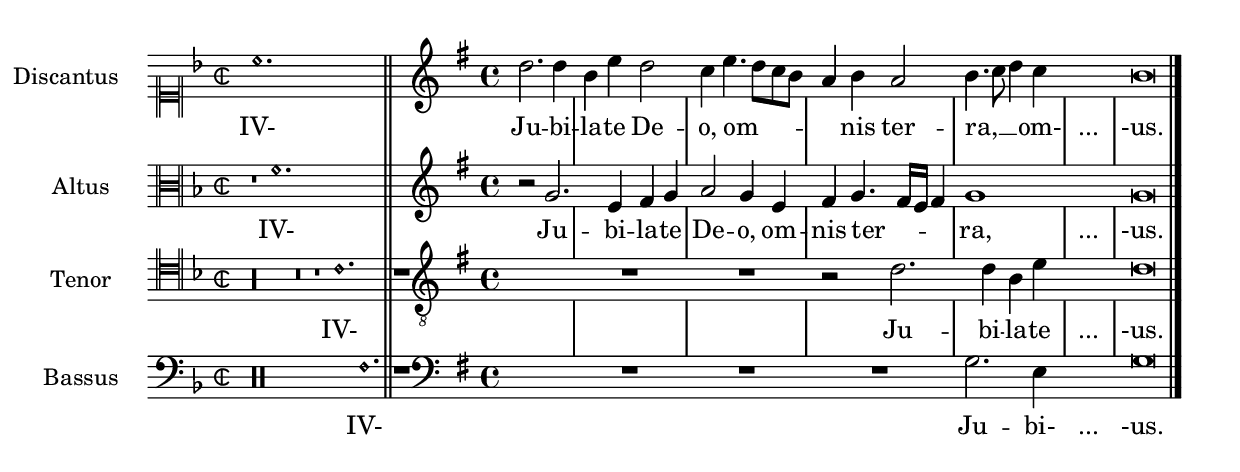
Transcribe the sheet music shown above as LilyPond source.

%% Do not edit this file; it is auto-generated from LSR http://lsr.dsi.unimi.it
%% This file is in the public domain.
\version "2.11.64"

\header {
  lsrtags = "ancient-notation, template"

  texidoces = "
Al transcribir música mensural, es útil un «incipit» al compienzo
de la pieza para indicar la tonalidad y el tempo
originales. Aunque los músicos actuales están acostumbrados a las
barras de compás para reconocer con más facilidad los patrones
rítmicos, durante el período de la música mensural aún no se
habíen inventado las líneas divisorias; de hecho, la medida solía
cambiar a cada pocas notas. Como compromiso, a menudo las líneas
divisorias se imprimen entre los pentagramas en vez de hacerlo
encima de ellos.

"
  doctitlees = "Plantilla de notación de música antigua (transcripción moderna de música mensural)"
  
  texidocde = "
Bei der Transkription von Mensuralmusik ist es oft erwünscht, ein 
Incipit an den Anfang des Stückes zu stellen, damit klar ist, wie 
Tempo und Schlüssel in der Originalnotation gesetzt waren. Während 
heutzutage Musiker an Taktlinien gewöhnt sind, um Rhythmen schneller 
zu erkennen, wurden diese in der Mensuralmusik nicht verwendet. 
Tatsächlich ändern sich die Rhythmen auch oft alle paar Noten. Als 
ein Kompromiss werden die Notenlinien nicht auf dem System, sondern 
zwischen den Systemen geschrieben.
"

  texidoc = "
When transcribing mensural music, an incipit at the beginning of the
piece is useful to indicate the original key and tempo. While today
musicians are used to bar lines in order to faster recognize rhythmic
patterns, bar lines were not yet invented during the period of mensural
music; in fact, the meter often changed after every few notes. As a
compromise, bar lines are often printed between the staves rather than
on the staves. 

"
  doctitle = "Ancient notation template -- modern transcription of mensural music"
} % begin verbatim

global = {
  \set Score.skipBars = ##t

  % incipit
  \once \override Score.SystemStartBracket #'transparent = ##t
  \override Score.SpacingSpanner #'spacing-increment = #1.0 % tight spacing
  \key f \major
  \time 2/2
  \once \override Staff.TimeSignature #'style = #'neomensural
  \override Voice.NoteHead #'style = #'neomensural
  \override Voice.Rest #'style = #'neomensural
  \set Staff.printKeyCancellation = ##f
  \cadenzaOn % turn off bar lines
  \skip 1*10
  \once \override Staff.BarLine #'transparent = ##f
  \bar "||"
  \skip 1*1 % need this extra \skip such that clef change comes
            % after bar line
  \bar ""

  % main
  \revert Score.SpacingSpanner #'spacing-increment % CHECK: no effect?
  \cadenzaOff % turn bar lines on again
  \once \override Staff.Clef #'full-size-change = ##t
  \set Staff.forceClef = ##t
  \key g \major
  \time 4/4
  \override Voice.NoteHead #'style = #'default
  \override Voice.Rest #'style = #'default

  % FIXME: setting printKeyCancellation back to #t must not
  % occur in the first bar after the incipit.  Dto. for forceClef.
  % Therefore, we need an extra \skip.
  \skip 1*1
  \set Staff.printKeyCancellation = ##t
  \set Staff.forceClef = ##f

  \skip 1*7 % the actual music

  % let finis bar go through all staves
  \override Staff.BarLine #'transparent = ##f

  % finis bar
  \bar "|."
}

discantusNotes = {
  \transpose c' c'' {
    \set Staff.instrumentName = #"Discantus  "

    % incipit
    \clef "neomensural-c1"
    c'1. s2   % two bars
    \skip 1*8 % eight bars
    \skip 1*1 % one bar

    % main
    \clef "treble"
    d'2. d'4 |
    b e' d'2 |
    c'4 e'4.( d'8 c' b |
    a4) b a2 |
    b4.( c'8 d'4) c'4 |
    \once \override NoteHead #'transparent = ##t c'1 |
    b\breve |
  }
}

discantusLyrics = \lyricmode {
  % incipit
  IV-

  % main
  Ju -- bi -- |
  la -- te De -- |
  o, om --
  nis ter -- |
  ra, __ om- |
  "..." |
  -us. |
}

altusNotes = {
  \transpose c' c'' {
    \set Staff.instrumentName = #"Altus  "

    % incipit
    \clef "neomensural-c3"
    r1        % one bar
    f1. s2    % two bars
    \skip 1*7 % seven bars
    \skip 1*1 % one bar

    % main
    \clef "treble"
    r2 g2. e4 fis g | % two bars
    a2 g4 e |
    fis g4.( fis16 e fis4) |
    g1 |
    \once \override NoteHead #'transparent = ##t g1 |
    g\breve |
  }
}

altusLyrics = \lyricmode {
  % incipit
  IV-

  % main
  Ju -- bi -- la -- te | % two bars
  De -- o, om -- |
  nis ter -- ra, |
  "..." |
  -us. |
}

tenorNotes = {
  \transpose c' c' {
    \set Staff.instrumentName = #"Tenor  "

    % incipit
    \clef "neomensural-c4"
    r\longa   % four bars
    r\breve   % two bars
    r1        % one bar
    c'1. s2   % two bars
    \skip 1*1 % one bar
    \skip 1*1 % one bar

    % main
    \clef "treble_8"
    R1 |
    R1 |
    R1 |
    r2 d'2. d'4 b e' | % two bars
    \once \override NoteHead #'transparent = ##t e'1 |
    d'\breve |
  }
}

tenorLyrics = \lyricmode {
  % incipit
  IV-

  % main
  Ju -- bi -- la -- te | % two bars
  "..." |
  -us. |
}

bassusNotes = {
  \transpose c' c' {
    \set Staff.instrumentName = #"Bassus  "

    % incipit
    \clef "bass"
    r\maxima  % eight bars
    f1. s2    % two bars
    \skip 1*1 % one bar

    % main
    \clef "bass"
    R1 |
    R1 |
    R1 |
    R1 |
    g2. e4 |
    \once \override NoteHead #'transparent = ##t e1 |
    g\breve |
  }
}

bassusLyrics = \lyricmode {
  % incipit
  IV-

  % main
  Ju -- bi- |
  "..." |
  -us. |
}

\score {
  \new StaffGroup = choirStaff <<
    \new Voice =
      "discantusNotes" << \global \discantusNotes >>
    \new Lyrics =
      "discantusLyrics" \lyricsto discantusNotes { \discantusLyrics }
    \new Voice =
      "altusNotes" << \global \altusNotes >>
    \new Lyrics =
      "altusLyrics" \lyricsto altusNotes { \altusLyrics }
    \new Voice =
      "tenorNotes" << \global \tenorNotes >>
    \new Lyrics =
      "tenorLyrics" \lyricsto tenorNotes { \tenorLyrics }
    \new Voice =
      "bassusNotes" << \global \bassusNotes >>
    \new Lyrics =
      "bassusLyrics" \lyricsto bassusNotes { \bassusLyrics }
  >>
  \layout {
    \context {
      \Score

      % no bars in staves
      \override BarLine #'transparent = ##t

      % incipit should not start with a start delimiter
      \remove "System_start_delimiter_engraver"
    }
    \context {
      \Voice

      % no slurs
      \override Slur #'transparent = ##t

      % Comment in the below "\remove" command to allow line
      % breaking also at those barlines where a note overlaps
      % into the next bar.  The command is commented out in this
      % short example score, but especially for large scores, you
      % will typically yield better line breaking and thus improve
      % overall spacing if you comment in the following command.
      %\remove "Forbid_line_break_engraver"
    }
  }
}



